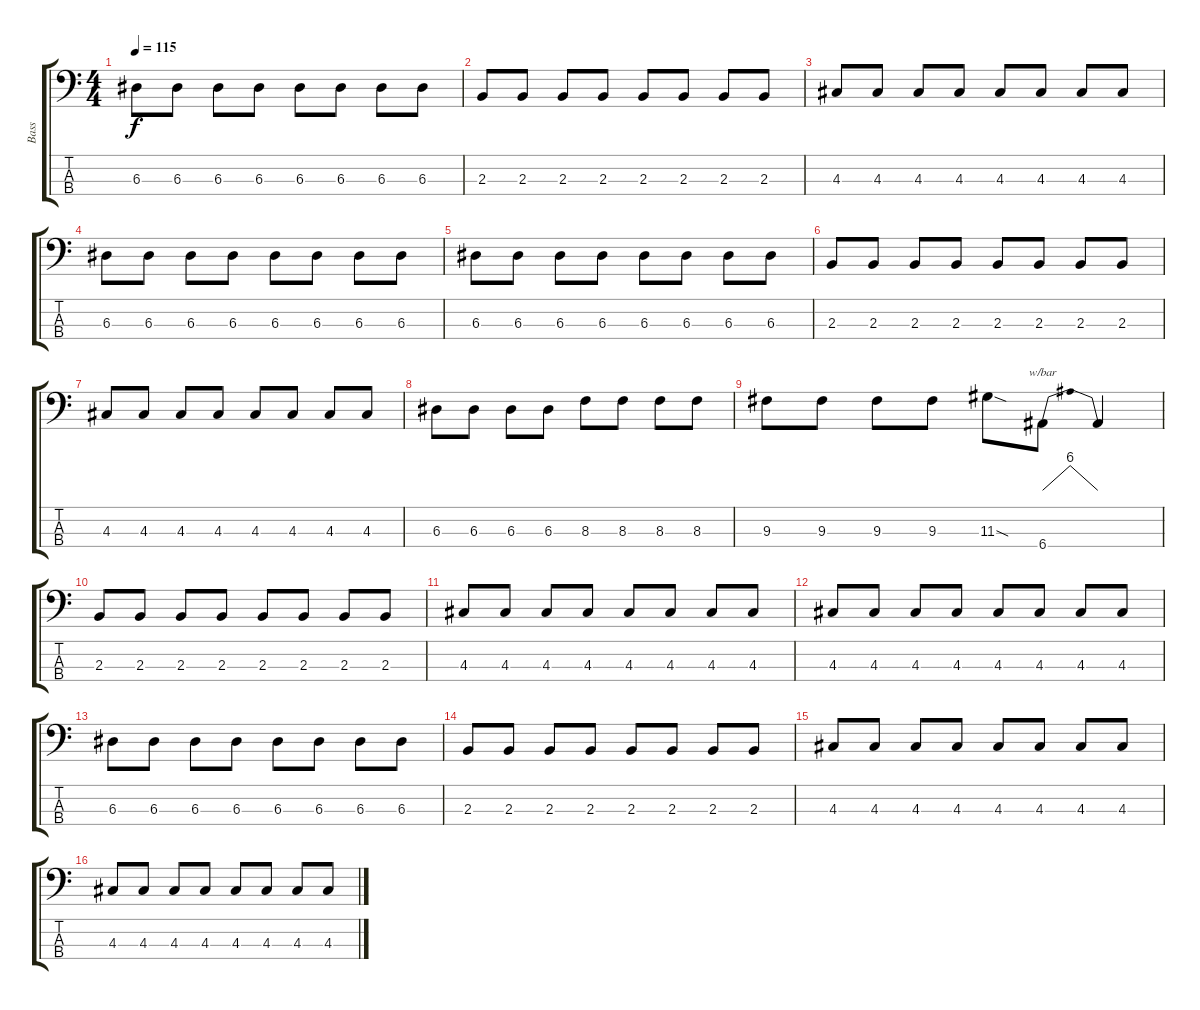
\track ("Bass" "Bass") {instrument electricbassfinger}
\staff {score tabs}
\tuning (G2 D2 A1 E1) {hide}
\ts (4 4)
\tempo 115
\clef f4
\ks c
6.3.8{dy f} 6.3.8 6.3.8 6.3.8 6.3.8 6.3.8 6.3.8 6.3.8 |
2.3.8 2.3.8 2.3.8 2.3.8 2.3.8 2.3.8 2.3.8 2.3.8 |
4.3.8 4.3.8 4.3.8 4.3.8 4.3.8 4.3.8 4.3.8 4.3.8 |
6.3.8 6.3.8 6.3.8 6.3.8 6.3.8 6.3.8 6.3.8 6.3.8 |
6.3.8 6.3.8 6.3.8 6.3.8 6.3.8 6.3.8 6.3.8 6.3.8 |
2.3.8 2.3.8 2.3.8 2.3.8 2.3.8 2.3.8 2.3.8 2.3.8 |
4.3.8 4.3.8 4.3.8 4.3.8 4.3.8 4.3.8 4.3.8 4.3.8 |
6.3.8 6.3.8 6.3.8 6.3.8 8.3.8 8.3.8 8.3.8 8.3.8 |
9.3.8 9.3.8 9.3.8 9.3.8 11.3{sod}.8 6.4.8{tbe (dip default 0 0 30 24 60 0)} 6.4{t}.4 |
2.3.8 2.3.8 2.3.8 2.3.8 2.3.8 2.3.8 2.3.8 2.3.8 |
4.3.8 4.3.8 4.3.8 4.3.8 4.3.8 4.3.8 4.3.8 4.3.8 |
4.3.8 4.3.8 4.3.8 4.3.8 4.3.8 4.3.8 4.3.8 4.3.8 |
6.3.8 6.3.8 6.3.8 6.3.8 6.3.8 6.3.8 6.3.8 6.3.8 |
2.3.8 2.3.8 2.3.8 2.3.8 2.3.8 2.3.8 2.3.8 2.3.8 |
4.3.8 4.3.8 4.3.8 4.3.8 4.3.8 4.3.8 4.3.8 4.3.8 |
4.3.8 4.3.8 4.3.8 4.3.8 4.3.8 4.3.8 4.3.8 4.3.8
